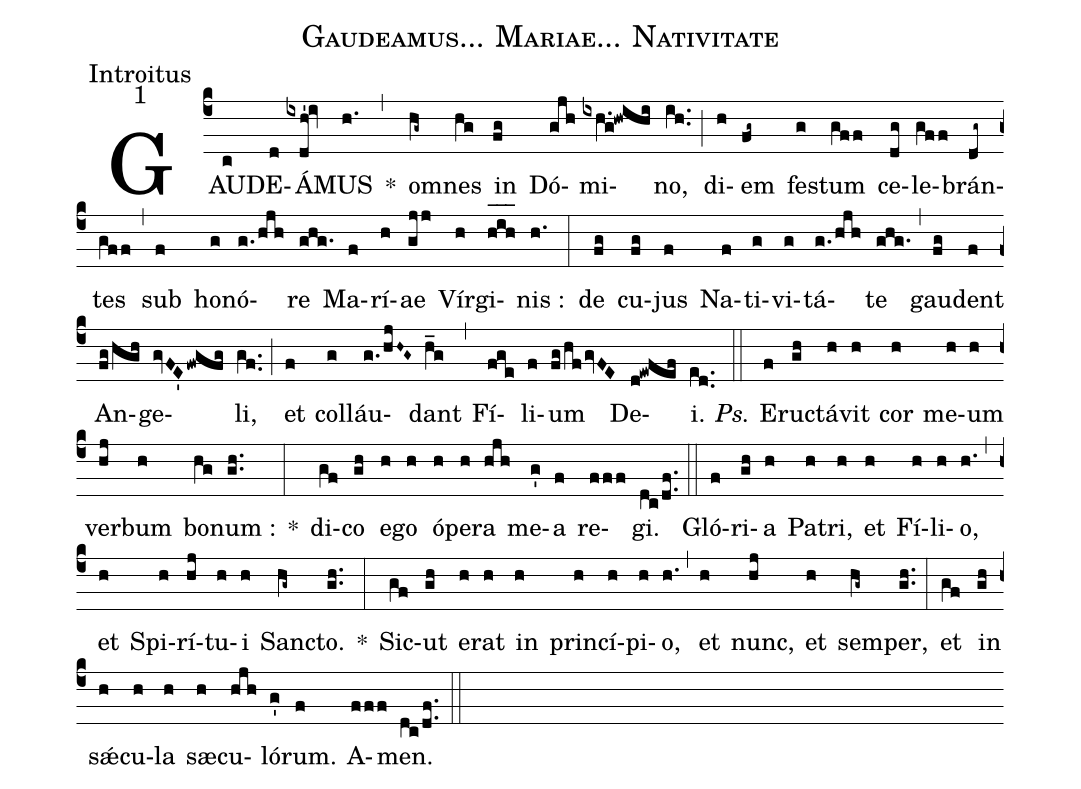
name:Gaudeamus... Mariae... Nativitate;
office-part:Introitus;
mode:1;
%%
(c4) GAU(c)DE(d)Á(ixdh'!iv)MUS(h.) *(,) o(hg~)mnes(hg) in(fg) Dó(gjh)mi(ixh.g!hwihi)no,(ih..) (;) di(h)em(fg~) fe(g)stum(gff) ce(dg)le(gff)brán(dg~)tes(gff) (,) sub(f) ho(g)nó(g./hjh)re(ghg.) Ma(f)rí(h)ae(gjj) Vír(h)gi(h_[oh:h]i_[oh:h]h_[oh:h])nis :(h.) (:) de(fg) cu(fg)jus(f) Na(f)ti(g)vi(g)tá(g./hjh)te(ghg.) (,) gau(fg)dent(f) An(fg/hgh)ge(gvFE'fwgfg)li,(gf..) (;) et(f) col(g)láu(g./hjH~G~)dant(h_g) (,) Fí(fge)li(f)um(fg/hfgvFE) De(d!ewfef)i.(ed..) (::) <i>Ps.</i> E(f)ru(gh)ctá(h)vit(h) cor(h) me(h)um(h) ver(hj)bum(h) bo(hg)num :(gh..) *(:) di(gf)co(gh) e(h)go(h) ó(h)pe(h)ra(hjh) me(g')a(f) re(fff)gi.(dc/df..) (::) Gló(f)ri(gh)a(h) Pa(h)tri,(h) et(h) Fí(h)li(h)o,(h.) (,) et(h) Spi(h)rí(hj)tu(h)i(h) San(hg~)cto.(gh..) *(:) Sic(gf)ut(gh) e(h)rat(h) in(h) prin(h)cí(h)pi(h)o,(h.) (,) et(h) nunc,(hj) et(h) sem(hg~)per,(gh..) (:) et(gf) in(gh) s<sp>'ae</sp>(h)cu(h)la(h) s<sp>ae</sp>(h)cu(hjh)ló(g')rum.(f) A(fff)men.(dc/df..) (::)
